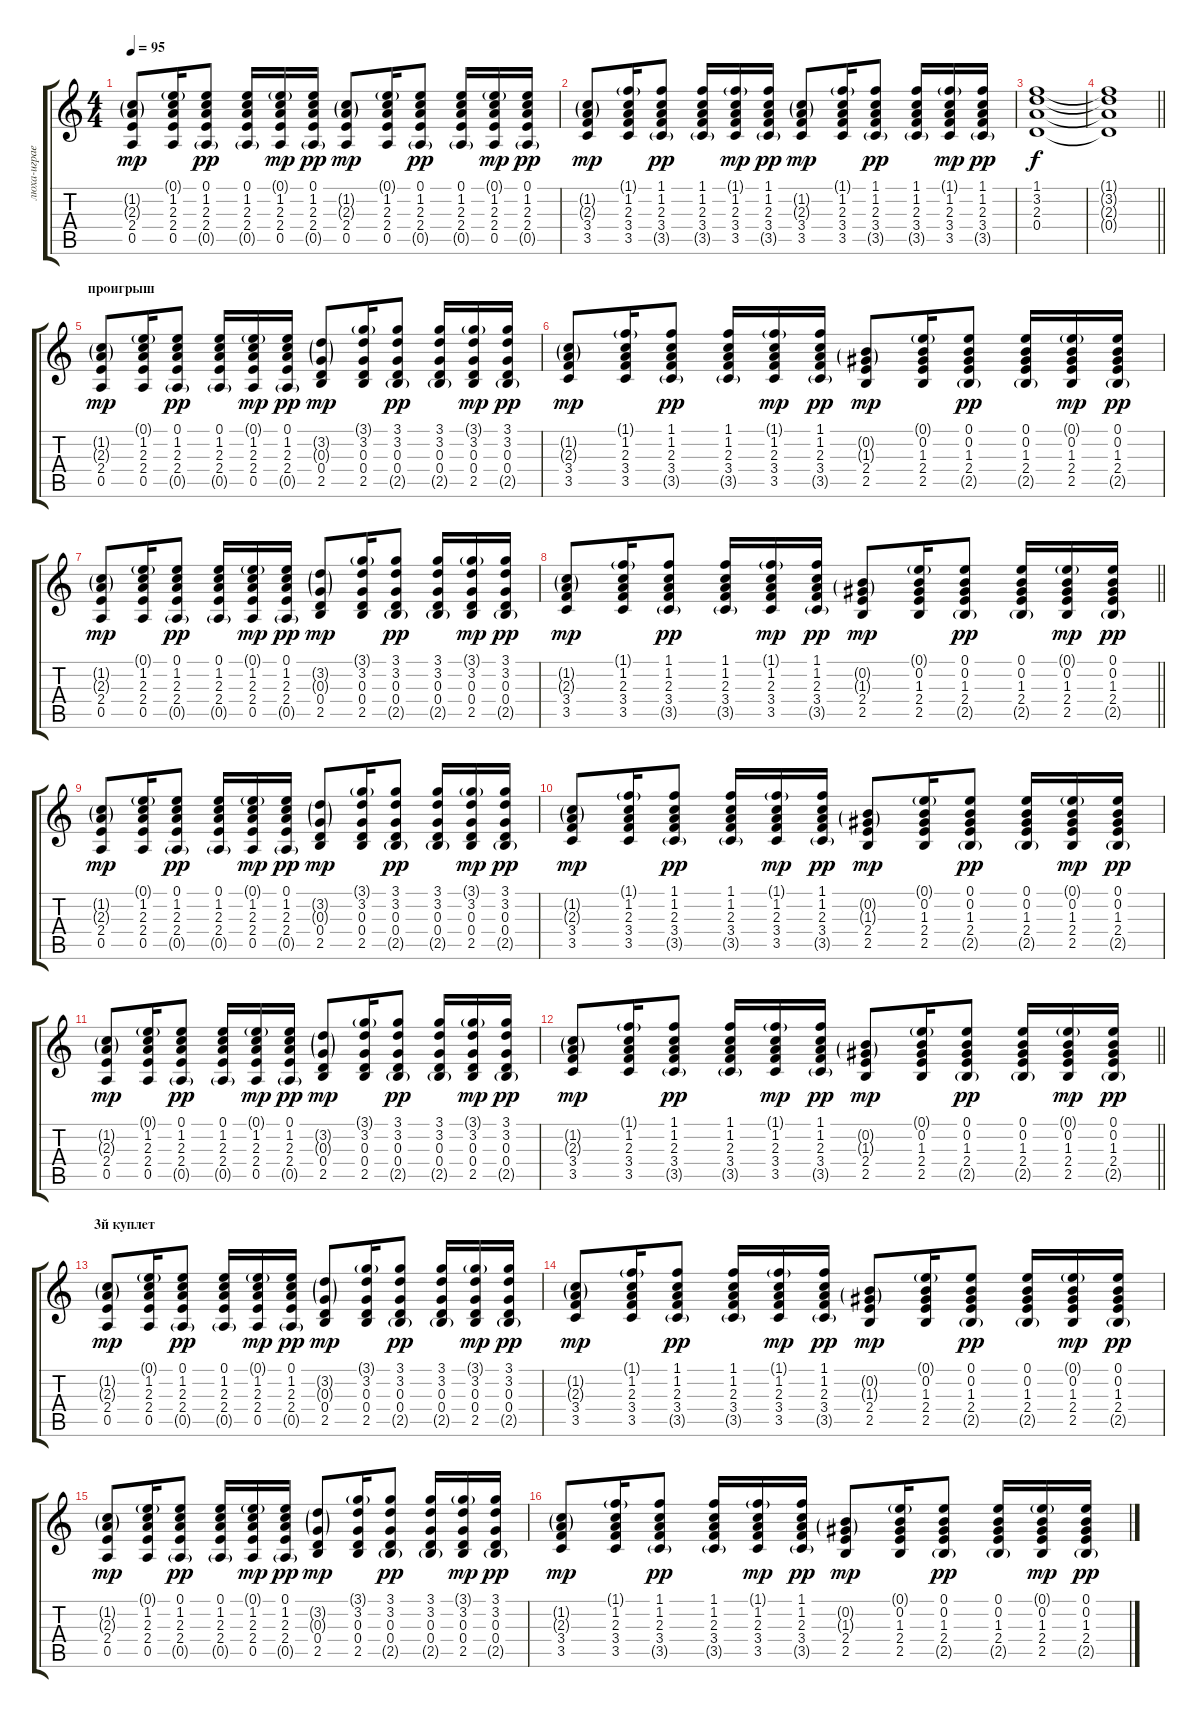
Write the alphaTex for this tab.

\track ("люха-играет" "люха-играе") {instrument acousticguitarsteel}
\staff {score tabs}
\tuning (E4 B3 G3 D3 A2 E2) {hide}
\ts (4 4)
\tempo 95
\clef g2
\ks c
(1.2{g} 2.3{g} 2.4 0.5).8{dy mp} (0.1{g} 1.2 2.3 2.4 0.5).16 (0.1 1.2 2.3 2.4 0.5{g}).8{dy pp} (0.1 1.2 2.3 2.4 0.5{g}).16 (0.1{g} 1.2 2.3 2.4 0.5).16{dy mp} (0.1 1.2 2.3 2.4 0.5{g}).16{dy pp} (1.2{g} 2.3{g} 2.4 0.5).8{dy mp} (0.1{g} 1.2 2.3 2.4 0.5).16 (0.1 1.2 2.3 2.4 0.5{g}).8{dy pp} (0.1 1.2 2.3 2.4 0.5{g}).16 (0.1{g} 1.2 2.3 2.4 0.5).16{dy mp} (0.1 1.2 2.3 2.4 0.5{g}).16{dy pp} |
(1.2{g} 2.3{g} 3.4 3.5).8{dy mp} (1.1{g} 1.2 2.3 3.4 3.5).16 (1.1 1.2 2.3 3.4 3.5{g}).8{dy pp} (1.1 1.2 2.3 3.4 3.5{g}).16 (1.1{g} 1.2 2.3 3.4 3.5).16{dy mp} (1.1 1.2 2.3 3.4 3.5{g}).16{dy pp} (1.2{g} 2.3{g} 3.4 3.5).8{dy mp} (1.1{g} 1.2 2.3 3.4 3.5).16 (1.1 1.2 2.3 3.4 3.5{g}).8{dy pp} (1.1 1.2 2.3 3.4 3.5{g}).16 (1.1{g} 1.2 2.3 3.4 3.5).16{dy mp} (1.1 1.2 2.3 3.4 3.5{g}).16{dy pp} |
(1.1 3.2 2.3 0.4).1{dy f} |
\barLineRight lightlight
(1.1{t} 3.2{t} 2.3{t} 0.4{t}).1 |
\section ("" "проигрыш")
(1.2{g} 2.3{g} 2.4 0.5).8{dy mp} (0.1{g} 1.2 2.3 2.4 0.5).16 (0.1 1.2 2.3 2.4 0.5{g}).8{dy pp} (0.1 1.2 2.3 2.4 0.5{g}).16 (0.1{g} 1.2 2.3 2.4 0.5).16{dy mp} (0.1 1.2 2.3 2.4 0.5{g}).16{dy pp} (3.2{g} 0.3{g} 0.4 2.5).8{dy mp} (3.1{g} 3.2 0.3 0.4 2.5).16 (3.1 3.2 0.3 0.4 2.5{g}).8{dy pp} (3.1 3.2 0.3 0.4 2.5{g}).16 (3.1{g} 3.2 0.3 0.4 2.5).16{dy mp} (3.1 3.2 0.3 0.4 2.5{g}).16{dy pp} |
(1.2{g} 2.3{g} 3.4 3.5).8{dy mp} (1.1{g} 1.2 2.3 3.4 3.5).16 (1.1 1.2 2.3 3.4 3.5{g}).8{dy pp} (1.1 1.2 2.3 3.4 3.5{g}).16 (1.1{g} 1.2 2.3 3.4 3.5).16{dy mp} (1.1 1.2 2.3 3.4 3.5{g}).16{dy pp} (0.2{g} 1.3{g} 2.4 2.5).8{dy mp} (0.1{g} 0.2 1.3 2.4 2.5).16 (0.1 0.2 1.3 2.4 2.5{g}).8{dy pp} (0.1 0.2 1.3 2.4 2.5{g}).16 (0.1{g} 0.2 1.3 2.4 2.5).16{dy mp} (0.1 0.2 1.3 2.4 2.5{g}).16{dy pp} |
(1.2{g} 2.3{g} 2.4 0.5).8{dy mp} (0.1{g} 1.2 2.3 2.4 0.5).16 (0.1 1.2 2.3 2.4 0.5{g}).8{dy pp} (0.1 1.2 2.3 2.4 0.5{g}).16 (0.1{g} 1.2 2.3 2.4 0.5).16{dy mp} (0.1 1.2 2.3 2.4 0.5{g}).16{dy pp} (3.2{g} 0.3{g} 0.4 2.5).8{dy mp} (3.1{g} 3.2 0.3 0.4 2.5).16 (3.1 3.2 0.3 0.4 2.5{g}).8{dy pp} (3.1 3.2 0.3 0.4 2.5{g}).16 (3.1{g} 3.2 0.3 0.4 2.5).16{dy mp} (3.1 3.2 0.3 0.4 2.5{g}).16{dy pp} |
\barLineRight lightlight
(1.2{g} 2.3{g} 3.4 3.5).8{dy mp} (1.1{g} 1.2 2.3 3.4 3.5).16 (1.1 1.2 2.3 3.4 3.5{g}).8{dy pp} (1.1 1.2 2.3 3.4 3.5{g}).16 (1.1{g} 1.2 2.3 3.4 3.5).16{dy mp} (1.1 1.2 2.3 3.4 3.5{g}).16{dy pp} (0.2{g} 1.3{g} 2.4 2.5).8{dy mp} (0.1{g} 0.2 1.3 2.4 2.5).16 (0.1 0.2 1.3 2.4 2.5{g}).8{dy pp} (0.1 0.2 1.3 2.4 2.5{g}).16 (0.1{g} 0.2 1.3 2.4 2.5).16{dy mp} (0.1 0.2 1.3 2.4 2.5{g}).16{dy pp} |
(1.2{g} 2.3{g} 2.4 0.5).8{dy mp} (0.1{g} 1.2 2.3 2.4 0.5).16 (0.1 1.2 2.3 2.4 0.5{g}).8{dy pp} (0.1 1.2 2.3 2.4 0.5{g}).16 (0.1{g} 1.2 2.3 2.4 0.5).16{dy mp} (0.1 1.2 2.3 2.4 0.5{g}).16{dy pp} (3.2{g} 0.3{g} 0.4 2.5).8{dy mp} (3.1{g} 3.2 0.3 0.4 2.5).16 (3.1 3.2 0.3 0.4 2.5{g}).8{dy pp} (3.1 3.2 0.3 0.4 2.5{g}).16 (3.1{g} 3.2 0.3 0.4 2.5).16{dy mp} (3.1 3.2 0.3 0.4 2.5{g}).16{dy pp} |
(1.2{g} 2.3{g} 3.4 3.5).8{dy mp} (1.1{g} 1.2 2.3 3.4 3.5).16 (1.1 1.2 2.3 3.4 3.5{g}).8{dy pp} (1.1 1.2 2.3 3.4 3.5{g}).16 (1.1{g} 1.2 2.3 3.4 3.5).16{dy mp} (1.1 1.2 2.3 3.4 3.5{g}).16{dy pp} (0.2{g} 1.3{g} 2.4 2.5).8{dy mp} (0.1{g} 0.2 1.3 2.4 2.5).16 (0.1 0.2 1.3 2.4 2.5{g}).8{dy pp} (0.1 0.2 1.3 2.4 2.5{g}).16 (0.1{g} 0.2 1.3 2.4 2.5).16{dy mp} (0.1 0.2 1.3 2.4 2.5{g}).16{dy pp} |
(1.2{g} 2.3{g} 2.4 0.5).8{dy mp} (0.1{g} 1.2 2.3 2.4 0.5).16 (0.1 1.2 2.3 2.4 0.5{g}).8{dy pp} (0.1 1.2 2.3 2.4 0.5{g}).16 (0.1{g} 1.2 2.3 2.4 0.5).16{dy mp} (0.1 1.2 2.3 2.4 0.5{g}).16{dy pp} (3.2{g} 0.3{g} 0.4 2.5).8{dy mp} (3.1{g} 3.2 0.3 0.4 2.5).16 (3.1 3.2 0.3 0.4 2.5{g}).8{dy pp} (3.1 3.2 0.3 0.4 2.5{g}).16 (3.1{g} 3.2 0.3 0.4 2.5).16{dy mp} (3.1 3.2 0.3 0.4 2.5{g}).16{dy pp} |
\barLineRight lightlight
(1.2{g} 2.3{g} 3.4 3.5).8{dy mp} (1.1{g} 1.2 2.3 3.4 3.5).16 (1.1 1.2 2.3 3.4 3.5{g}).8{dy pp} (1.1 1.2 2.3 3.4 3.5{g}).16 (1.1{g} 1.2 2.3 3.4 3.5).16{dy mp} (1.1 1.2 2.3 3.4 3.5{g}).16{dy pp} (0.2{g} 1.3{g} 2.4 2.5).8{dy mp} (0.1{g} 0.2 1.3 2.4 2.5).16 (0.1 0.2 1.3 2.4 2.5{g}).8{dy pp} (0.1 0.2 1.3 2.4 2.5{g}).16 (0.1{g} 0.2 1.3 2.4 2.5).16{dy mp} (0.1 0.2 1.3 2.4 2.5{g}).16{dy pp} |
\section ("" "3й куплет")
(1.2{g} 2.3{g} 2.4 0.5).8{dy mp} (0.1{g} 1.2 2.3 2.4 0.5).16 (0.1 1.2 2.3 2.4 0.5{g}).8{dy pp} (0.1 1.2 2.3 2.4 0.5{g}).16 (0.1{g} 1.2 2.3 2.4 0.5).16{dy mp} (0.1 1.2 2.3 2.4 0.5{g}).16{dy pp} (3.2{g} 0.3{g} 0.4 2.5).8{dy mp} (3.1{g} 3.2 0.3 0.4 2.5).16 (3.1 3.2 0.3 0.4 2.5{g}).8{dy pp} (3.1 3.2 0.3 0.4 2.5{g}).16 (3.1{g} 3.2 0.3 0.4 2.5).16{dy mp} (3.1 3.2 0.3 0.4 2.5{g}).16{dy pp} |
(1.2{g} 2.3{g} 3.4 3.5).8{dy mp} (1.1{g} 1.2 2.3 3.4 3.5).16 (1.1 1.2 2.3 3.4 3.5{g}).8{dy pp} (1.1 1.2 2.3 3.4 3.5{g}).16 (1.1{g} 1.2 2.3 3.4 3.5).16{dy mp} (1.1 1.2 2.3 3.4 3.5{g}).16{dy pp} (0.2{g} 1.3{g} 2.4 2.5).8{dy mp} (0.1{g} 0.2 1.3 2.4 2.5).16 (0.1 0.2 1.3 2.4 2.5{g}).8{dy pp} (0.1 0.2 1.3 2.4 2.5{g}).16 (0.1{g} 0.2 1.3 2.4 2.5).16{dy mp} (0.1 0.2 1.3 2.4 2.5{g}).16{dy pp} |
(1.2{g} 2.3{g} 2.4 0.5).8{dy mp} (0.1{g} 1.2 2.3 2.4 0.5).16 (0.1 1.2 2.3 2.4 0.5{g}).8{dy pp} (0.1 1.2 2.3 2.4 0.5{g}).16 (0.1{g} 1.2 2.3 2.4 0.5).16{dy mp} (0.1 1.2 2.3 2.4 0.5{g}).16{dy pp} (3.2{g} 0.3{g} 0.4 2.5).8{dy mp} (3.1{g} 3.2 0.3 0.4 2.5).16 (3.1 3.2 0.3 0.4 2.5{g}).8{dy pp} (3.1 3.2 0.3 0.4 2.5{g}).16 (3.1{g} 3.2 0.3 0.4 2.5).16{dy mp} (3.1 3.2 0.3 0.4 2.5{g}).16{dy pp} |
(1.2{g} 2.3{g} 3.4 3.5).8{dy mp} (1.1{g} 1.2 2.3 3.4 3.5).16 (1.1 1.2 2.3 3.4 3.5{g}).8{dy pp} (1.1 1.2 2.3 3.4 3.5{g}).16 (1.1{g} 1.2 2.3 3.4 3.5).16{dy mp} (1.1 1.2 2.3 3.4 3.5{g}).16{dy pp} (0.2{g} 1.3{g} 2.4 2.5).8{dy mp} (0.1{g} 0.2 1.3 2.4 2.5).16 (0.1 0.2 1.3 2.4 2.5{g}).8{dy pp} (0.1 0.2 1.3 2.4 2.5{g}).16 (0.1{g} 0.2 1.3 2.4 2.5).16{dy mp} (0.1 0.2 1.3 2.4 2.5{g}).16{dy pp}
